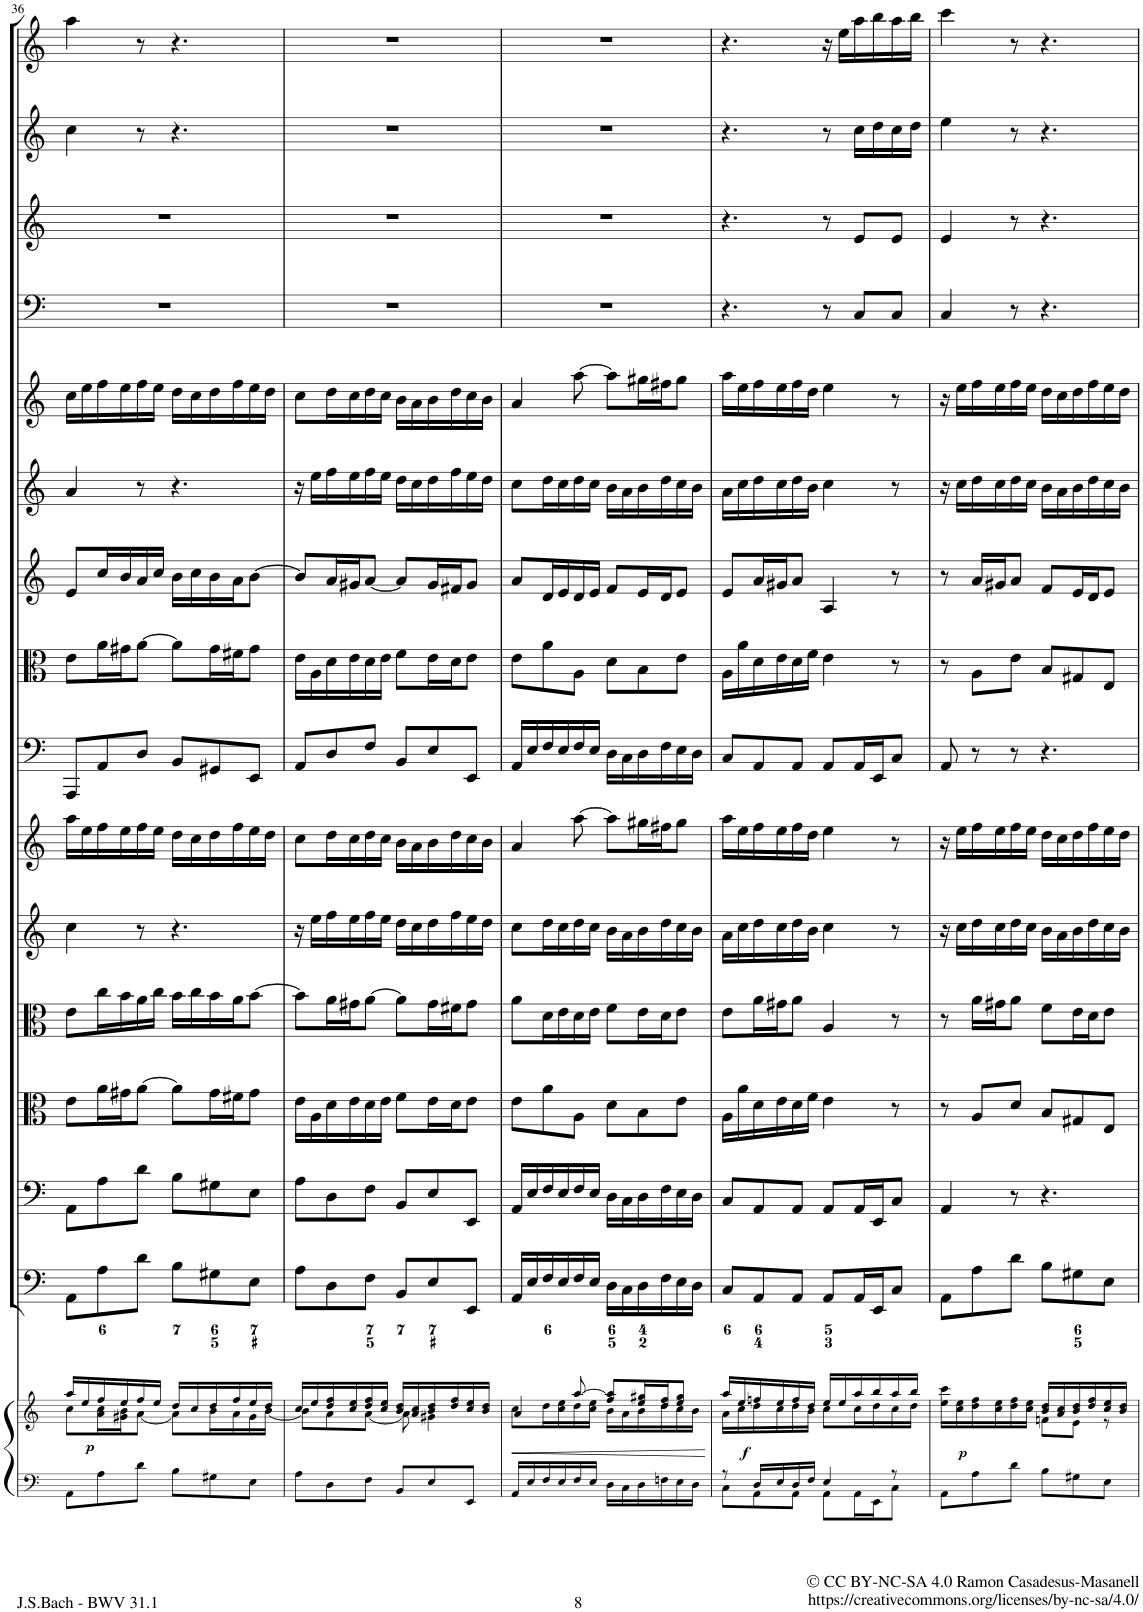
**kern	**kern	**dynam	**kern	**kern	**kern	**kern	**kern	**kern	**kern	**kern	**kern	**kern	**kern	**kern	**kern	**kern	**kern
*part16	*part16	*part16	*part15	*part14	*part13	*part12	*part11	*part10	*part9	*part8	*part7	*part6	*part5	*part4	*part3	*part2	*part1
*staff17	*staff16	*staff16/17	*staff15	*staff14	*staff13	*staff12	*staff11	*staff10	*staff9	*staff8	*staff7	*staff6	*staff5	*staff4	*staff3	*staff2	*staff1
*I"Piano reduction	*	*	*I"Violoncello II e Continuo.	*I"Violoncello I.	*I"Viola II.	*I"Viola I.	*I"Violino II	*I"Violino I.	*I"Fagotto.	*I"Taille.	*I"Oboe III	*I"Oboe II	*I"Oboe I	*I"Timpani.	*I"Tromba III.	*I"Tromba II.	*I"Tromba I.
*I'Pno	*	*	*I'Vc	*I'Vc	*I'Vla	*I'Vla	*	*I'Vln	*	*	*I'Ob	*I'Ob	*I'Ob	*I'Timp	*	*	*
!!LO:PB:g=z
*clefF4	*clefG2	*	*clefF4	*clefF4	*clefC3	*clefC3	*clefG2	*clefG2	*clefF4	*clefC3	*clefG2	*clefG2	*clefG2	*clefF4	*clefG2	*clefG2	*clefG2
*	*	*	*Trd7c12	*	*	*	*	*	*	*Trd4c7	*	*	*	*	*Trd1c2	*Trd1c2	*Trd1c2
*k[]	*k[]	*	*k[]	*k[]	*k[]	*k[]	*k[]	*k[]	*k[]	*k[]	*k[]	*k[]	*k[]	*k[]	*k[]	*k[]	*k[]
*M6/8	*M6/8	*	*M6/8	*M6/8	*M6/8	*M6/8	*M6/8	*M6/8	*M6/8	*M6/8	*M6/8	*M6/8	*M6/8	*M6/8	*M6/8	*M6/8	*M6/8
=36	=36	=36	=36	=36	=36	=36	=36	=36	=36	=36	=36	=36	=36	=36	=36	=36	=36
*	*^	*	*	*	*	*	*	*	*	*	*	*	*	*	*	*	*
8AA\L	16aa/LL	8cc\L	.	8AA\L	8AA\L	8e\L	8e\L	4cc\	16aa\LL	8AAA/L	8e\L	8e/L	4a/	16cc\LL	2.r	2.r	4cc\	4aa\
!	!	!	!LO:DY:b	!	!	!	!	!	!	!	!	!	!	!	!	!	!	!
.	16ee/	.	p	.	.	.	.	.	16ee\	.	.	.	.	16ee\	.	.	.	.
8A\	16ff/	16a\ 16cc\L	.	8A\	8A\	16a\L	16cc\L	.	16ff\	8AA/	16a\L	16cc/L	.	16ff\	.	.	.	.
.	16ee/	16g#X\ 16b\J	.	.	.	16g#X\J	16b\	.	16ee\	.	16g#X\J	16b/	.	16ee\	.	.	.	.
8d\J	16ff/	[8a\J	.	8d\J	8d\J	[8a\J	16a\	8r	16ff\	8D/J	[8a\J	16a/	8r	16ff\	.	.	8r	8r
.	16ee/JJ	.	.	.	.	.	16cc\JJ	.	16ee\JJ	.	.	16cc/JJ	.	16ee\JJ	.	.	.	.
8B\L	16dd/LL	8a\L]	.	8B\L	8B\L	8a\L]	16b\LL	4.r	16dd\LL	8BB/L	8a\L]	16b\LL	4.r	16dd\LL	.	.	4.r	4.r
.	16cc/	.	.	.	.	.	16cc\	.	16cc\	.	.	16cc\	.	16cc\	.	.	.	.
8G#X\	16dd/	16b\L	.	8G#X\	8G#X\	16g#\L	16b\	.	16dd\	8GG#X/	16g#\L	16b\	.	16dd\	.	.	.	.
.	16ff/	16a\	.	.	.	16f#X\J	16a\J	.	16ff\	.	16f#X\J	16a\J	.	16ff\	.	.	.	.
8E\J	16ee/	16g#\	.	8E\J	8E\J	8g#\J	[8b\J	.	16ee\	8EE/J	8g#\J	[8b\J	.	16ee\	.	.	.	.
.	16dd/JJ	[16b\JJ	.	.	.	.	.	.	16dd\JJ	.	.	.	.	16dd\JJ	.	.	.	.
=37	=37	=37	=37	=37	=37	=37	=37	=37	=37	=37	=37	=37	=37	=37	=37	=37	=37	=37
8A\L	16cc/LL	8b\L]	.	8A\L	8A\L	16e\LL	8b\L]	16r	8cc\L	8AA/L	16e\LL	8b/L]	16r	8cc\L	2.r	2.r	2.r	2.r
.	16ee/	.	.	.	.	16A\	.	16ee\LL	.	.	16A\	.	16ee\LL	.	.	.	.	.
8D\	16dd/ 16ff/	8a\	.	8D\	8D\	16d\	16a\L	16ff\	16dd\L	8D/	16d\	16a/L	16ff\	16dd\L	.	.	.	.
.	16cc/ 16ee/	.	.	.	.	16e\	16g#X\J	16ee\	16cc\	.	16e\	16g#X/J	16ee\	16cc\	.	.	.	.
8F\J	16dd/ 16ff/	[8a\J	.	8F\J	8F\J	16d\	[8a\J	16ff\	16dd\	8F/J	16d\	[8a/J	16ff\	16dd\	.	.	.	.
.	16cc/ 16ee/JJ	.	.	.	.	16e\JJ	.	16ee\JJ	16cc\JJ	.	16e\JJ	.	16ee\JJ	16cc\JJ	.	.	.	.
8BB/L	16b/ 16dd/LL	8a\]	.	8BB/L	8BB/L	8f\L	8a\L]	16dd\LL	16b\LL	8BB/L	8f\L	8a/L]	16dd\LL	16b\LL	.	.	.	.
.	16a/ 16cc/	.	.	.	.	.	.	16cc\	16a\	.	.	.	16cc\	16a\	.	.	.	.
8E/	16b/ 16dd/	4g#X\	.	8E/	8E/	16e\L	16g#\L	16dd\	16b\	8E/	16e\L	16g#/L	16dd\	16b\	.	.	.	.
.	16dd/ 16ff/	.	.	.	.	16d\J	16f#X\J	16ff\	16dd\	.	16d\J	16f#X/J	16ff\	16dd\	.	.	.	.
8EE/J	16cc/ 16ee/	.	.	8EE/J	8EE/J	8e\J	8g#\J	16ee\	16cc\	8EE/J	8e\J	8g#/J	16ee\	16cc\	.	.	.	.
.	16b/ 16dd/JJ	.	.	.	.	.	.	16dd\JJ	16b\JJ	.	.	.	16dd\JJ	16b\JJ	.	.	.	.
=38	=38	=38	=38	=38	=38	=38	=38	=38	=38	=38	=38	=38	=38	=38	=38	=38	=38	=38
!	!	!	!LO:HP:b	!	!	!	!	!	!	!	!	!	!	!	!	!	!	!
16AA/LL	4a/	8cc\L	<	16AA/LL	16AA/LL	8e\L	8a\L	8cc\L	4a/	16AA/LL	8e\L	8a/L	8cc\L	4a/	2.r	2.r	2.r	2.r
16E/	.	.	.	16E/	16E/	.	.	.	.	16E/	.	.	.	.	.	.	.	.
16F/	.	16dd\L	.	16F/	16F/	8a\	16d\L	16dd\L	.	16F/	8a\	16d/L	16dd\L	.	.	.	.	.
16E/	.	16cc\ 16ee\	.	16E/	16E/	.	16e\	16cc\	.	16E/	.	16e/	16cc\	.	.	.	.	.
16F/	[8aa/	16dd\	.	16F/	16F/	8A\J	16d\	16dd\	[8aa\	16F/	8A\J	16d/	16dd\	[8aa\	.	.	.	.
16E/JJ	.	16cc\ 16ee\JJ	.	16E/JJ	16E/JJ	.	16e\JJ	16cc\JJ	.	16E/JJ	.	16e/JJ	16cc\JJ	.	.	.	.	.
16D\LL	8ff/ 8aa/]L	16b\LL	.	16D\LL	16D\LL	8d\L	8f\L	16b\LL	8aa\L]	16D\LL	8d\L	8f/L	16b\LL	8aa\L]	.	.	.	.
16C\	.	16a\	.	16C\	16C\	.	.	16a\	.	16C\	.	.	16a\	.	.	.	.	.
16D\	16ee/ 16gg#X/L	16b\	.	16D\	16D\	8B\	16e\L	16b\	16gg#X\L	16D\	8B\	16e/L	16b\	16gg#X\L	.	.	.	.
16Fn\	16dd/ 16ff/J	16dd\	.	16F\	16F\	.	16d\J	16dd\	16ff#X\J	16F\	.	16d/J	16dd\	16ff#X\J	.	.	.	.
16E\	8ee/ 8gg#/J	16cc\	.	16E\	16E\	8e\J	8e\J	16cc\	8gg#\J	16E\	8e\J	8e/J	16cc\	8gg#\J	.	.	.	.
16D\JJ	.	16b\JJ	.	16D\JJ	16D\JJ	.	.	16b\JJ	.	16D\JJ	.	.	16b\JJ	.	.	.	.	.
*	*v	*v	*	*	*	*	*	*	*	*	*	*	*	*	*	*	*	*
.	.	[	.	.	.	.	.	.	.	.	.	.	.	.	.	.	.
=39	=39	=39	=39	=39	=39	=39	=39	=39	=39	=39	=39	=39	=39	=39	=39	=39	=39
*^	*^	*	*	*	*	*	*	*	*	*	*	*	*	*	*	*	*
8r	8C\L	16aa/LL	16a\LL	.	8C/L	8C/L	16A\LL	8e\L	16a\LL	16aa\LL	8C/L	16A\LL	8e/L	16a\LL	16aa\LL	4.r	4.r	4.r	4.r
!	!	!	!	!LO:DY:b	!	!	!	!	!	!	!	!	!	!	!	!	!	!	!
.	.	16ee/	16cc\	f	.	.	16a\	.	16cc\	16ee\	.	16a\	.	16cc\	16ee\	.	.	.	.
16D/LL	8AA\	16ffn/	16dd\	.	8AA/	8AA/	16d\	16a\L	16dd\	16ff\	8AA/	16d\	16a/L	16dd\	16ff\	.	.	.	.
16E/	.	16ee/	16cc\	.	.	.	16e\	16g#X\J	16cc\	16ee\	.	16e\	16g#X/J	16cc\	16ee\	.	.	.	.
16D/	8AA\J	16ff/	16dd\	.	8AA/J	8AA/J	16d\	8a\J	16dd\	16ff\	8AA/J	16d\	8a/J	16dd\	16ff\	.	.	.	.
16F/JJ	.	16dd/JJ	16b\JJ	.	.	.	16f\JJ	.	16b\JJ	16dd\JJ	.	16f\JJ	.	16b\JJ	16dd\JJ	.	.	.	.
4E/	8AA\L	16ee/LL	8cc\L	.	8AA/L	8AA/L	4e\	4A/	4cc\	4ee\	8AA/L	4e\	4A/	4cc\	4ee\	8r	8r	8r	16r
.	.	16ee/	.	.	.	.	.	.	.	.	.	.	.	.	.	.	.	.	16ee\LL
.	16AA\L	16aa/	16cc\L	.	16AA/L	16AA/L	.	.	.	.	16AA/L	.	.	.	.	8C/L	8e/L	16cc\LL	16aa\
.	16EE\J	16bb/	16dd\	.	16EE/J	16EE/J	.	.	.	.	16EE/J	.	.	.	.	.	.	16dd\	16bb\
8r	8C\J	16aa/	16cc\	.	8C/J	8C/J	8r	8r	8r	8r	8C/J	8r	8r	8r	8r	8C/J	8e/J	16cc\	16aa\
.	.	16bb/JJ	16dd\JJ	.	.	.	.	.	.	.	.	.	.	.	.	.	.	16dd\JJ	16bb\JJ
*v	*v	*	*	*	*	*	*	*	*	*	*	*	*	*	*	*	*	*	*
=40	=40	=40	=40	=40	=40	=40	=40	=40	=40	=40	=40	=40	=40	=40	=40	=40	=40	=40
8AA\L	16ee\ 16ccc\LL	4.ryy	.	8AA\L	4AA/	8r	8r	16r	16r	8AA/	8r	8r	16r	16r	4C/	4e/	4ee\	4ccc\
!	!	!	!LO:DY:b	!	!	!	!	!	!	!	!	!	!	!	!	!	!	!
.	16cc\ 16ee\	.	p	.	.	.	.	16cc\LL	16ee\LL	.	.	.	16cc\LL	16ee\LL	.	.	.	.
8A\	16dd\ 16ff\	.	.	8A\	.	8A/L	16a\LL	16dd\	16ff\	8r	8A\L	16a/LL	16dd\	16ff\	.	.	.	.
.	16cc\ 16ee\	.	.	.	.	.	16g#X\J	16cc\	16ee\	.	.	16g#X/J	16cc\	16ee\	.	.	.	.
8d\J	16dd\ 16ff\	.	.	8d\J	8r	8d/J	8a\J	16dd\	16ff\	8r	8e\J	8a/J	16dd\	16ff\	8r	8r	8r	8r
.	16cc\ 16ee\JJ	.	.	.	.	.	.	16cc\JJ	16ee\JJ	.	.	.	16cc\JJ	16ee\JJ	.	.	.	.
8B\L	16b/ 16dd/LL	8fn\L	.	8B\L	4.r	8B/L	8f\L	16b\LL	16dd\LL	4.r	8B/L	8f/L	16b\LL	16dd\LL	4.r	4.r	4.r	4.r
.	16a/ 16cc/	.	.	.	.	.	.	16a\	16cc\	.	.	.	16a\	16cc\	.	.	.	.
8G#X\	16b/ 16dd/	8e\J	.	8G#X\	.	8G#X/	16e\L	16b\	16dd\	.	8G#X/	16e/L	16b\	16dd\	.	.	.	.
.	16dd/ 16ff/	.	.	.	.	.	16d\J	16dd\	16ff\	.	.	16d/J	16dd\	16ff\	.	.	.	.
8E\J	16cc/ 16ee/	8r	.	8E\J	.	8E/J	8e\J	16cc\	16ee\	.	8E/J	8e/J	16cc\	16ee\	.	.	.	.
.	16b/ 16dd/JJ	.	.	.	.	.	.	16b\JJ	16dd\JJ	.	.	.	16b\JJ	16dd\JJ	.	.	.	.
*	*v	*v	*	*	*	*	*	*	*	*	*	*	*	*	*	*	*	*
=	=	=	=	=	=	=	=	=	=	=	=	=	=	=	=	=	=
*-	*-	*-	*-	*-	*-	*-	*-	*-	*-	*-	*-	*-	*-	*-	*-	*-	*-
